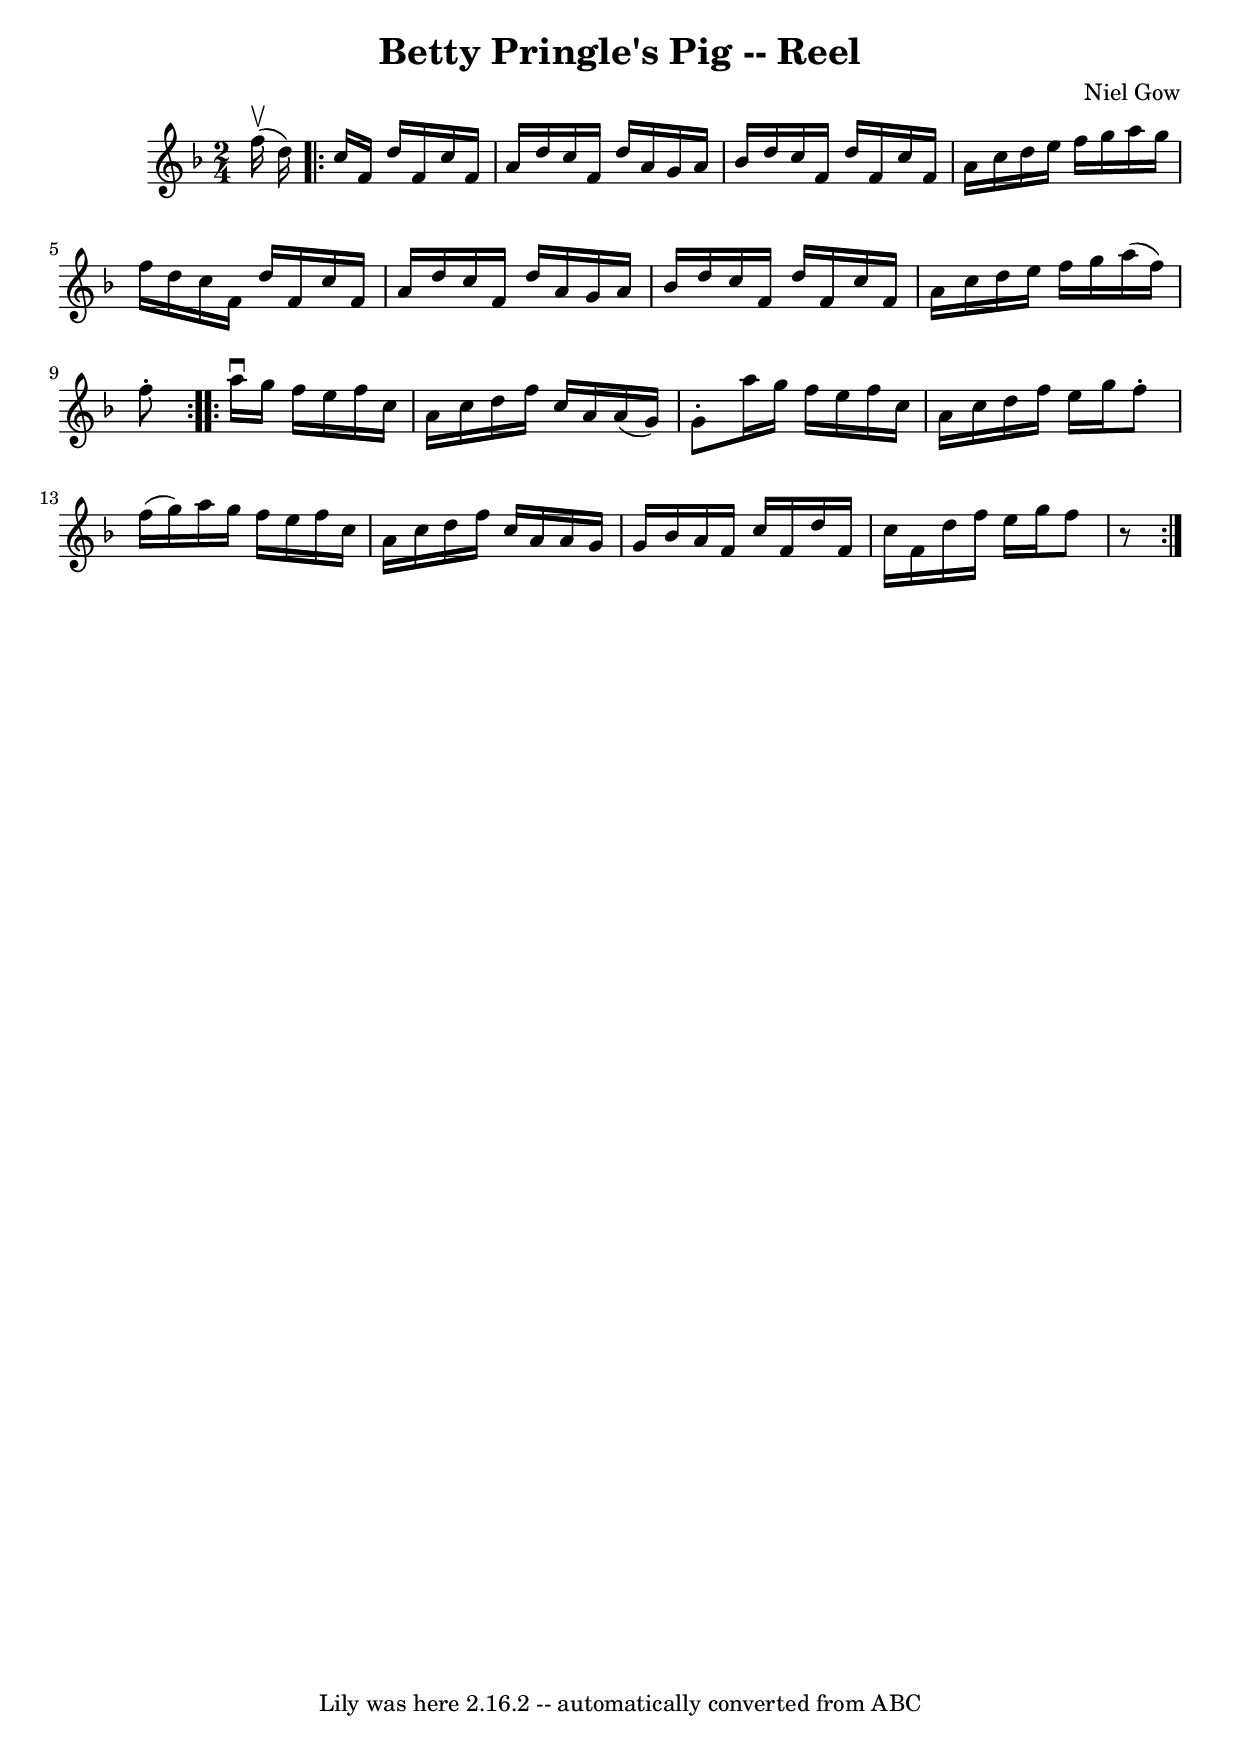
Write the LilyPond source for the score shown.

\version "2.7.40"
\include "Mammoth.ily"
\header {
	book = "Ryan's Mammoth Collection"
	composer = "Niel Gow"
	crossRefNumber = "1"
	footnotes = "\\\\254"
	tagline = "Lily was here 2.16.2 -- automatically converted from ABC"
	title = "Betty Pringle's Pig -- Reel"
}
voicedefault =  {
\set Score.defaultBarType = "empty"

\time 2/4 \key f \major f''16^\upbow(d''16) \repeat volta 2 {     
c''16 f'16 d''16 f'16 c''16 f'16 a'16 d''16    |
   
c''16 f'16 d''16 a'16 g'16 a'16 bes'16 d''16    |
   
c''16 f'16 d''16 f'16 c''16 f'16 a'16 c''16    |
   
d''16 e''16 f''16 g''16 a''16 g''16 f''16 d''16    
|
 c''16 f'16 d''16 f'16 c''16 f'16 a'16 d''16   
 |
 c''16 f'16 d''16 a'16 g'16 a'16 bes'16 d''16   
 |
 c''16 f'16 d''16 f'16 c''16 f'16 a'16 c''16    
|
 d''16 e''16 f''16 g''16 a''16 (f''16) f''8 -.   
}     \repeat volta 2 { a''16^\downbow g''16 f''16 e''16 f''16    
c''16 a'16 c''16    |
 d''16 f''16 c''16 a'16 a'16 (
 g'16) g'8 -.   |
 a''16 g''16 f''16 e''16 f''16    
c''16 a'16 c''16    |
 d''16 f''16 e''16 g''16 f''8 
-. f''16 (g''16)   |
 a''16 g''16 f''16 e''16    
f''16 c''16 a'16 c''16    |
 d''16 f''16 c''16 a'16   
 a'16 g'16 g'16 bes'16    |
 a'16 f'16 c''16 f'16    
d''16 f'16 c''16 f'16    |
 d''16 f''16 e''16 g''16   
 f''8    r8   }   
}

\score{
    <<

	\context Staff="default"
	{
	    \voicedefault 
	}

    >>
	\layout {
	}
	\midi {}
}
